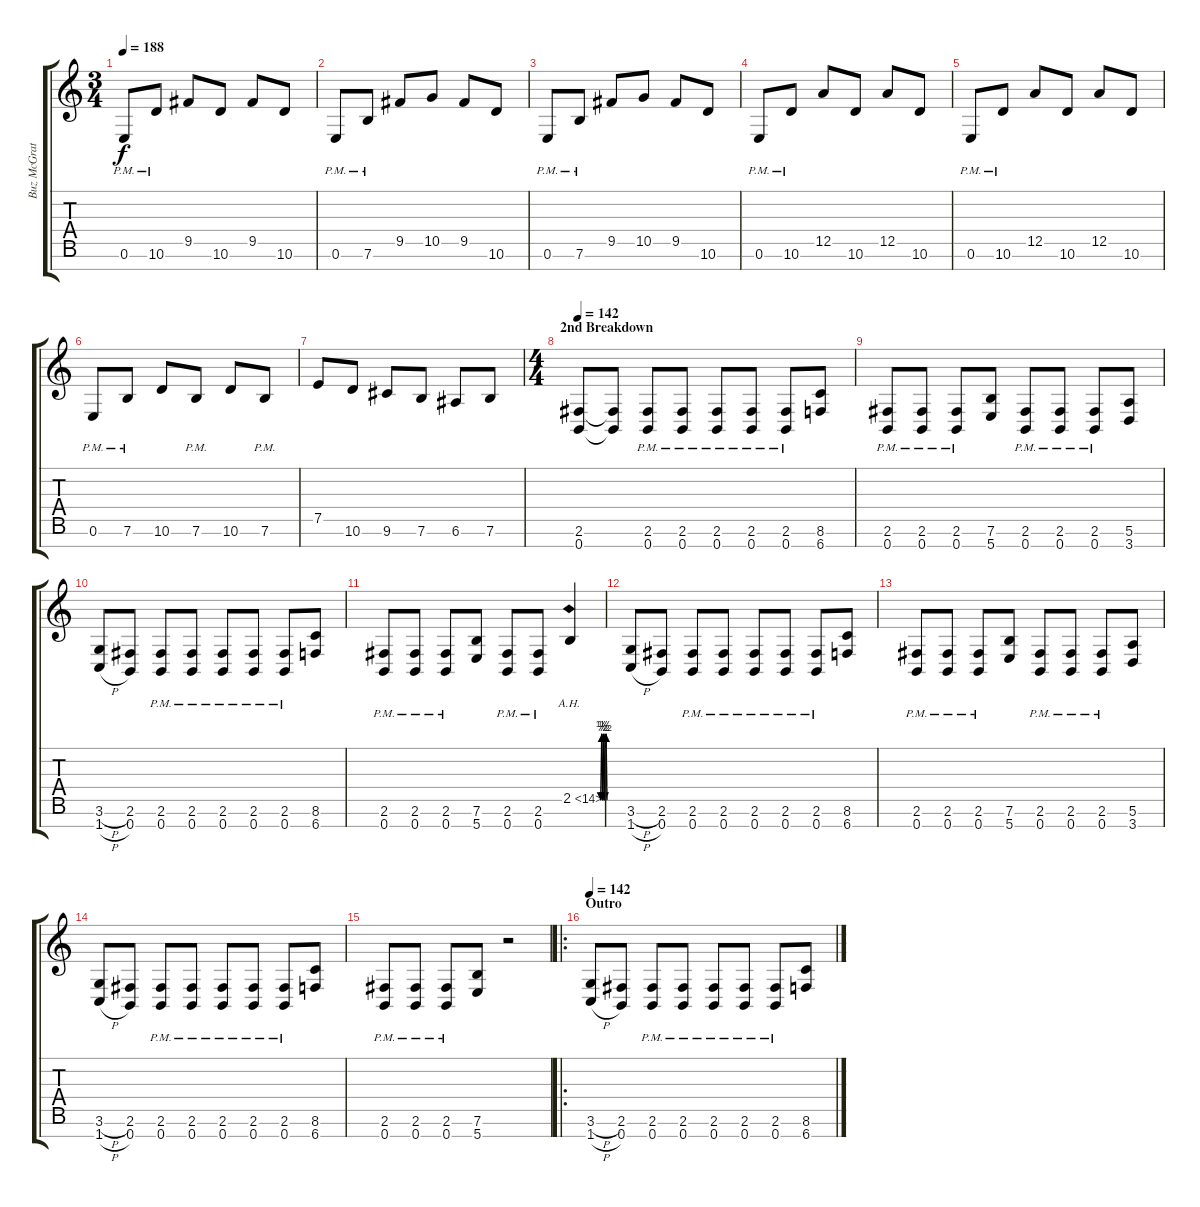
\track ("Buz McGrath" "Buz McGrat") {instrument distortionguitar}
\staff {score tabs}
\tuning (E4 B3 G3 D3 A2 E2 B1) {hide}
\ts (3 4)
\tempo 188
\clef g2
\ks c
0.6{pm}.8{dy f} 10.6{pm}.8 9.5.8 10.6.8 9.5.8 10.6.8 |
0.6{pm}.8 7.6{pm}.8 9.5.8 10.5.8 9.5.8 10.6.8 |
0.6{pm}.8 7.6{pm}.8 9.5.8 10.5.8 9.5.8 10.6.8 |
0.6{pm}.8 10.6{pm}.8 12.5.8 10.6.8 12.5.8 10.6.8 |
0.6{pm}.8 10.6{pm}.8 12.5.8 10.6.8 12.5.8 10.6.8 |
0.6{pm}.8 7.6{pm}.8 10.6.8 7.6{pm}.8 10.6.8 7.6{pm}.8 |
7.5.8 10.6.8 9.6.8 7.6.8 6.6.8 7.6.8 |
\ts (4 4)
\section ("" "2nd Breakdown")
\tempo 142
(2.6 0.7).8{instrument distortionguitar} (2.6{t} 0.7{t}).8 (2.6{pm} 0.7{pm}).8 (2.6{pm} 0.7{pm}).8 (2.6{pm} 0.7{pm}).8 (2.6{pm} 0.7{pm}).8 (2.6{pm} 0.7{pm}).8 (8.6 6.7).8 |
(2.6{pm} 0.7{pm}).8 (2.6{pm} 0.7{pm}).8 (2.6{pm} 0.7{pm}).8 (7.6 5.7).8 (2.6{pm} 0.7{pm}).8 (2.6{pm} 0.7{pm}).8 (2.6{pm} 0.7{pm}).8 (5.6 3.7).8 |
(3.6{h} 1.7{h}).8 (2.6 0.7).8 (2.6{pm} 0.7{pm}).8 (2.6{pm} 0.7{pm}).8 (2.6{pm} 0.7{pm}).8 (2.6{pm} 0.7{pm}).8 (2.6{pm} 0.7{pm}).8 (8.6 6.7).8 |
(2.6{pm} 0.7{pm}).8 (2.6{pm} 0.7{pm}).8 (2.6{pm} 0.7{pm}).8 (7.6 5.7).8 (2.6{pm} 0.7{pm}).8 (2.6{pm} 0.7{pm}).8 2.5{be (custom 0 0 10 2 20 0 30 2 40 0 50 2 60 0) ah 12}.4{instrument guitarharmonics} |
(3.6{h} 1.7{h}).8{instrument distortionguitar} (2.6 0.7).8 (2.6{pm} 0.7{pm}).8 (2.6{pm} 0.7{pm}).8 (2.6{pm} 0.7{pm}).8 (2.6{pm} 0.7{pm}).8 (2.6{pm} 0.7{pm}).8 (8.6 6.7).8 |
(2.6{pm} 0.7{pm}).8 (2.6{pm} 0.7{pm}).8 (2.6{pm} 0.7{pm}).8 (7.6 5.7).8 (2.6{pm} 0.7{pm}).8 (2.6{pm} 0.7{pm}).8 (2.6{pm} 0.7{pm}).8 (5.6 3.7).8 |
(3.6{h} 1.7{h}).8 (2.6 0.7).8 (2.6{pm} 0.7{pm}).8 (2.6{pm} 0.7{pm}).8 (2.6{pm} 0.7{pm}).8 (2.6{pm} 0.7{pm}).8 (2.6{pm} 0.7{pm}).8 (8.6 6.7).8 |
(2.6{pm} 0.7{pm}).8 (2.6{pm} 0.7{pm}).8 (2.6{pm} 0.7{pm}).8 (7.6 5.7).8 r.2 |
\ro
\section ("" "Outro")
\tempo 142
(3.6{h} 1.7{h}).8{instrument distortionguitar} (2.6 0.7).8 (2.6{pm} 0.7{pm}).8 (2.6{pm} 0.7{pm}).8 (2.6{pm} 0.7{pm}).8 (2.6{pm} 0.7{pm}).8 (2.6{pm} 0.7{pm}).8 (8.6 6.7).8
